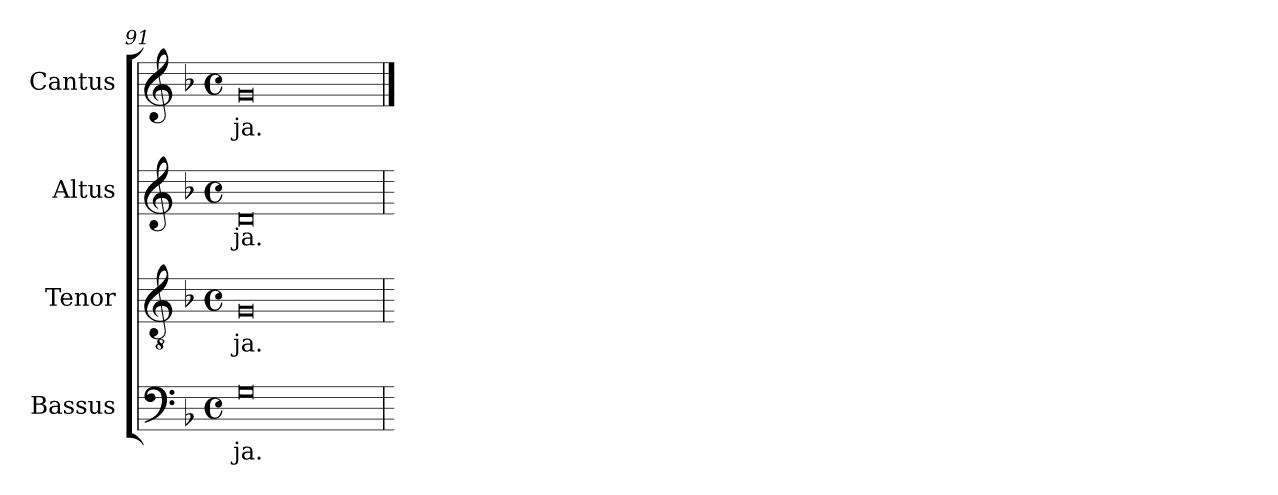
**kern	**text	**kern	**text	**kern	**text	**kern	**text
*part4	*part4	*part3	*part3	*part2	*part2	*part1	*part1
*staff4	*staff4	*staff3	*staff3	*staff2	*staff2	*staff1	*staff1
*I"Bassus	*	*I"Tenor	*	*I"Altus	*	*I"Cantus	*
*clefF4	*	*clefGv2	*	*clefG2	*	*clefG2	*
*k[b-]	*	*k[b-]	*	*k[b-]	*	*k[b-]	*
*F:	*	*F:	*	*F:	*	*F:	*
*M4/4	*	*M4/4	*	*M4/4	*	*M4/4	*
*met(c)	*	*met(c)	*	*met(c)	*	*met(c)	*
=91	=91	=91	=91	=91	=91	=91	=91
!	!LO:LY:b:cj	!	!LO:LY:b:cj	!	!LO:LY:b:cj	!	!LO:LY:b:cj
0G	ja.	0G	ja.	0d	-ja.	0g	ja.
=	==	=	==	=	==	==	==
*-	*-	*-	*-	*-	*-	*-	*-
